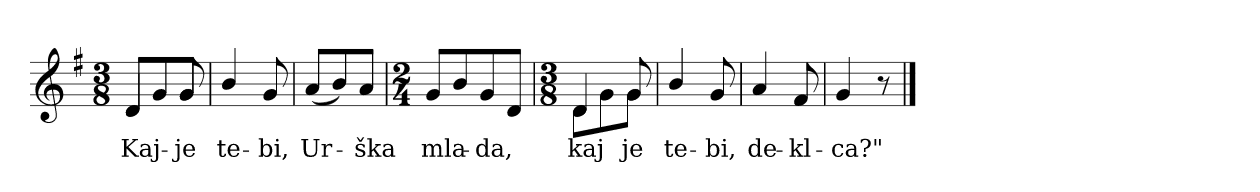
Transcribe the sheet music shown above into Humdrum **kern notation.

**kern	**text
*part1	*part1
*staff1	*staff1
*clefG2	*
*k[f#]	*
*G:	*
*M3/8	*
*MM84	*
=1	=1
*^	*
4d/	8d/L	Kaj-
.	8g/	.
8g/	8g/J	-je
*v	*v	*
=2	=2
4b/	te-
8g/	-bi,
=3	=3
(<8a/L	Ur-
8b/)	.
8a/J	-ška
=4	=4
*M2/4	*
8g/L	mla-
8b/	.
8g/	-da,
8d/J	.
=5	=5
*M3/8	*
*^	*
4d/	8d\L	kaj
.	8g\	.
8g/	8g\J	je
*v	*v	*
=6	=6
4b/	te-
8g/	-bi,
=7	=7
4a/	de-
8f#/	-kl-
=8	=8
4g/	-ca?"
8r	.
==	==
*-	*-
